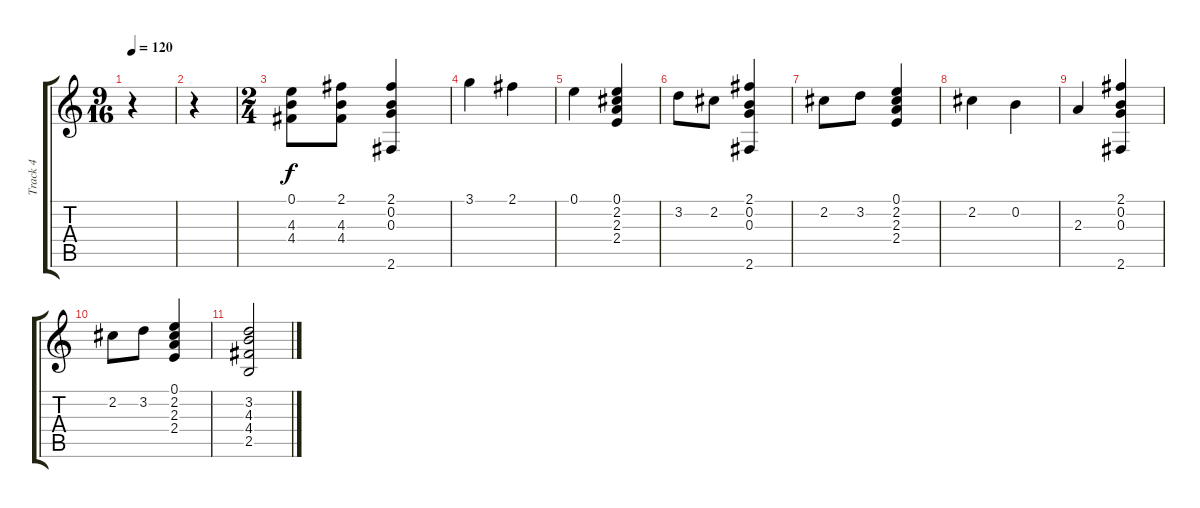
\track ("Track 4" "Track 4") {instrument electricguitarclean}
\staff {score tabs}
\tuning (E4 B3 G3 D3 A2 E2) {hide}
\ts (9 16)
\tempo 120
\clef g2
\ks c
r.4{dy f} |
r.4 |
\ts (2 4)
(0.1 4.3 4.4).8 (2.1 4.3 4.4).8 (2.1 0.2 0.3 2.6).4 |
3.1.4 2.1.4 |
0.1.4 (0.1 2.2 2.3 2.4).4 |
3.2.8 2.2.8 (2.1 0.2 0.3 2.6).4 |
2.2.8 3.2.8 (0.1 2.2 2.3 2.4).4 |
2.2.4 0.2.4 |
2.3.4 (2.1 0.2 0.3 2.6).4 |
2.2.8 3.2.8 (0.1 2.2 2.3 2.4).4 |
(3.2 4.3 4.4 2.5).2
